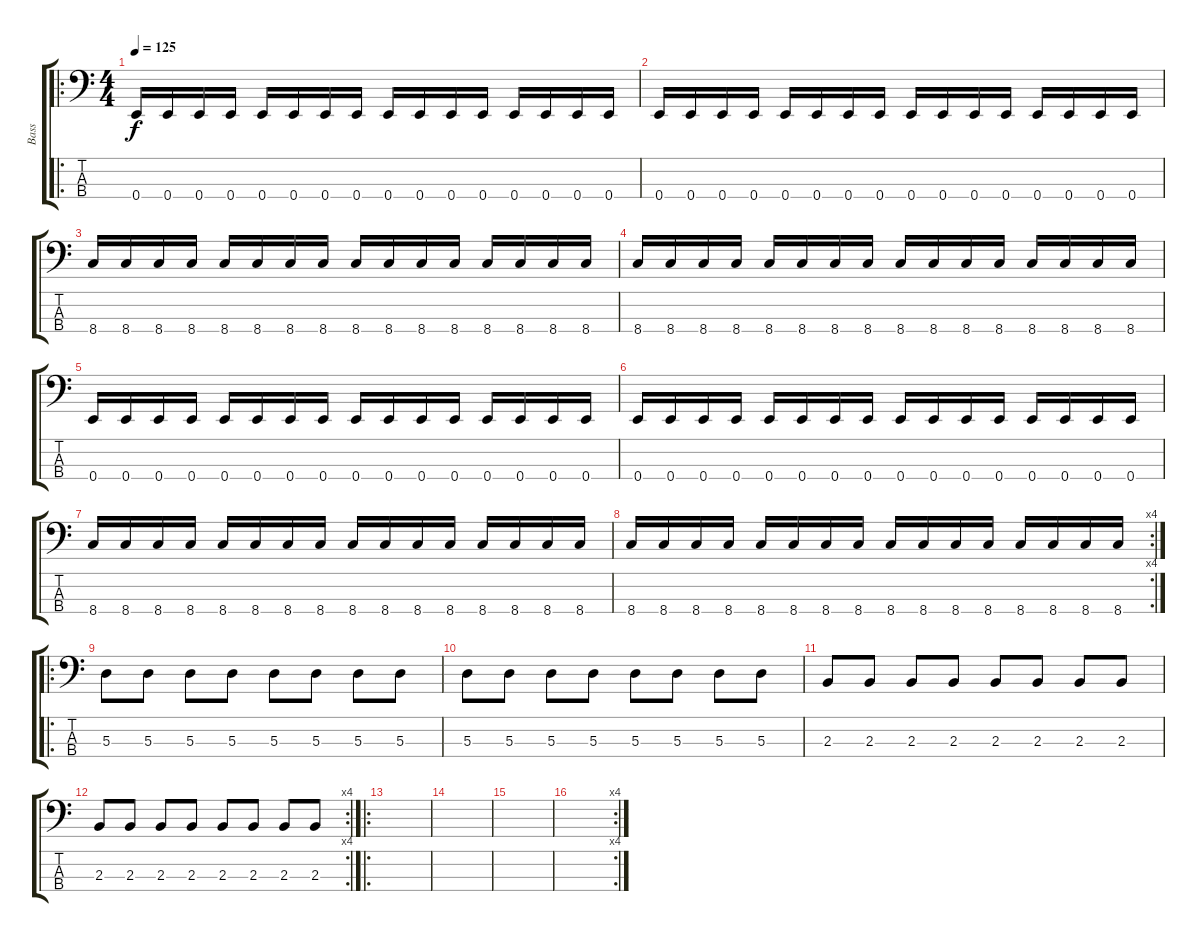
\track ("Bass" "Bass") {instrument electricbasspick}
\staff {score tabs}
\tuning (G2 D2 A1 E1) {hide}
\ro
\ts (4 4)
\tempo 125
\clef f4
\ks c
0.4.16{dy f} 0.4.16 0.4.16 0.4.16 0.4.16 0.4.16 0.4.16 0.4.16 0.4.16 0.4.16 0.4.16 0.4.16 0.4.16 0.4.16 0.4.16 0.4.16 |
0.4.16 0.4.16 0.4.16 0.4.16 0.4.16 0.4.16 0.4.16 0.4.16 0.4.16 0.4.16 0.4.16 0.4.16 0.4.16 0.4.16 0.4.16 0.4.16 |
8.4.16 8.4.16 8.4.16 8.4.16 8.4.16 8.4.16 8.4.16 8.4.16 8.4.16 8.4.16 8.4.16 8.4.16 8.4.16 8.4.16 8.4.16 8.4.16 |
8.4.16 8.4.16 8.4.16 8.4.16 8.4.16 8.4.16 8.4.16 8.4.16 8.4.16 8.4.16 8.4.16 8.4.16 8.4.16 8.4.16 8.4.16 8.4.16 |
0.4.16 0.4.16 0.4.16 0.4.16 0.4.16 0.4.16 0.4.16 0.4.16 0.4.16 0.4.16 0.4.16 0.4.16 0.4.16 0.4.16 0.4.16 0.4.16 |
0.4.16 0.4.16 0.4.16 0.4.16 0.4.16 0.4.16 0.4.16 0.4.16 0.4.16 0.4.16 0.4.16 0.4.16 0.4.16 0.4.16 0.4.16 0.4.16 |
8.4.16 8.4.16 8.4.16 8.4.16 8.4.16 8.4.16 8.4.16 8.4.16 8.4.16 8.4.16 8.4.16 8.4.16 8.4.16 8.4.16 8.4.16 8.4.16 |
\rc 4
8.4.16 8.4.16 8.4.16 8.4.16 8.4.16 8.4.16 8.4.16 8.4.16 8.4.16 8.4.16 8.4.16 8.4.16 8.4.16 8.4.16 8.4.16 8.4.16 |
\ro
5.3.8 5.3.8 5.3.8 5.3.8 5.3.8 5.3.8 5.3.8 5.3.8 |
5.3.8 5.3.8 5.3.8 5.3.8 5.3.8 5.3.8 5.3.8 5.3.8 |
2.3.8 2.3.8 2.3.8 2.3.8 2.3.8 2.3.8 2.3.8 2.3.8 |
\rc 4
2.3.8 2.3.8 2.3.8 2.3.8 2.3.8 2.3.8 2.3.8 2.3.8 |
\ro
|
|
|
\rc 4
